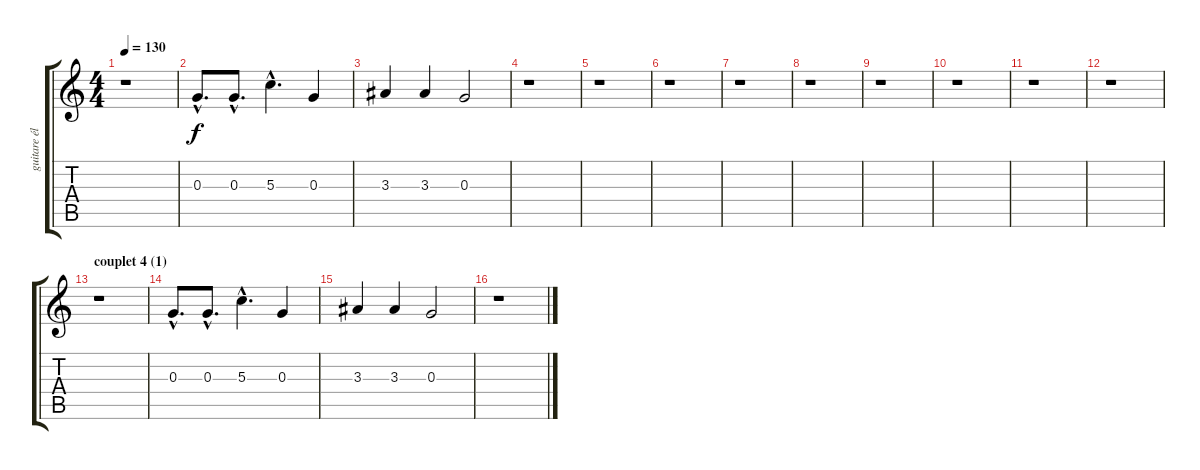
\track ("guitare électrique" "guitare él") {instrument electricguitarclean}
\staff {score tabs}
\tuning (E4 B3 G3 D3 A2 E2) {hide}
\ts (4 4)
\tempo 130
\clef g2
\ks c
r.1{dy f} |
0.3{hac}.8{d} 0.3{hac}.8{d} 5.3{hac}.4{d} 0.3.4 |
3.3.4 3.3.4 0.3.2 |
r.1 |
r.1 |
r.1 |
r.1 |
r.1 |
r.1 |
r.1 |
r.1 |
r.1 |
\section ("" "couplet 4 (1)")
r.1 |
0.3{hac}.8{d} 0.3{hac}.8{d} 5.3{hac}.4{d} 0.3.4 |
3.3.4 3.3.4 0.3.2 |
r.1
